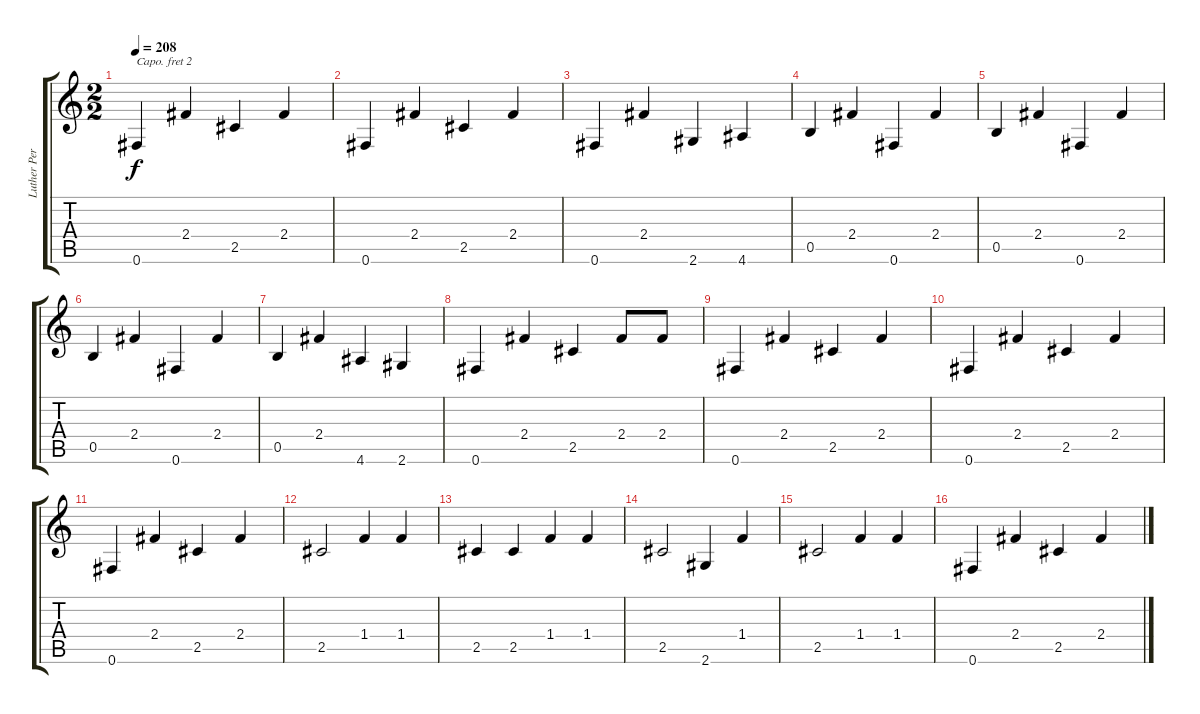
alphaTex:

\track ("Luther Perkins" "Luther Per") {instrument electricguitarclean}
\staff {score tabs}
\capo 2
\tuning (E4 B3 G3 D3 A2 E2) {hide}
\ts (2 2)
\tempo 208
\clef g2
\ks c
0.6.4{dy f} 2.4.4 2.5.4 2.4.4 |
0.6.4 2.4.4 2.5.4 2.4.4 |
0.6.4 2.4.4 2.6.4 4.6.4 |
0.5.4 2.4.4 0.6.4 2.4.4 |
0.5.4 2.4.4 0.6.4 2.4.4 |
0.5.4 2.4.4 0.6.4 2.4.4 |
0.5.4 2.4.4 4.6.4 2.6.4 |
0.6.4 2.4.4 2.5.4 2.4.8 2.4.8 |
0.6.4 2.4.4 2.5.4 2.4.4 |
0.6.4 2.4.4 2.5.4 2.4.4 |
0.6.4 2.4.4 2.5.4 2.4.4 |
2.5.2 1.4.4 1.4.4 |
2.5.4 2.5.4 1.4.4 1.4.4 |
2.5.2 2.6.4 1.4.4 |
2.5.2 1.4.4 1.4.4 |
0.6.4 2.4.4 2.5.4 2.4.4
